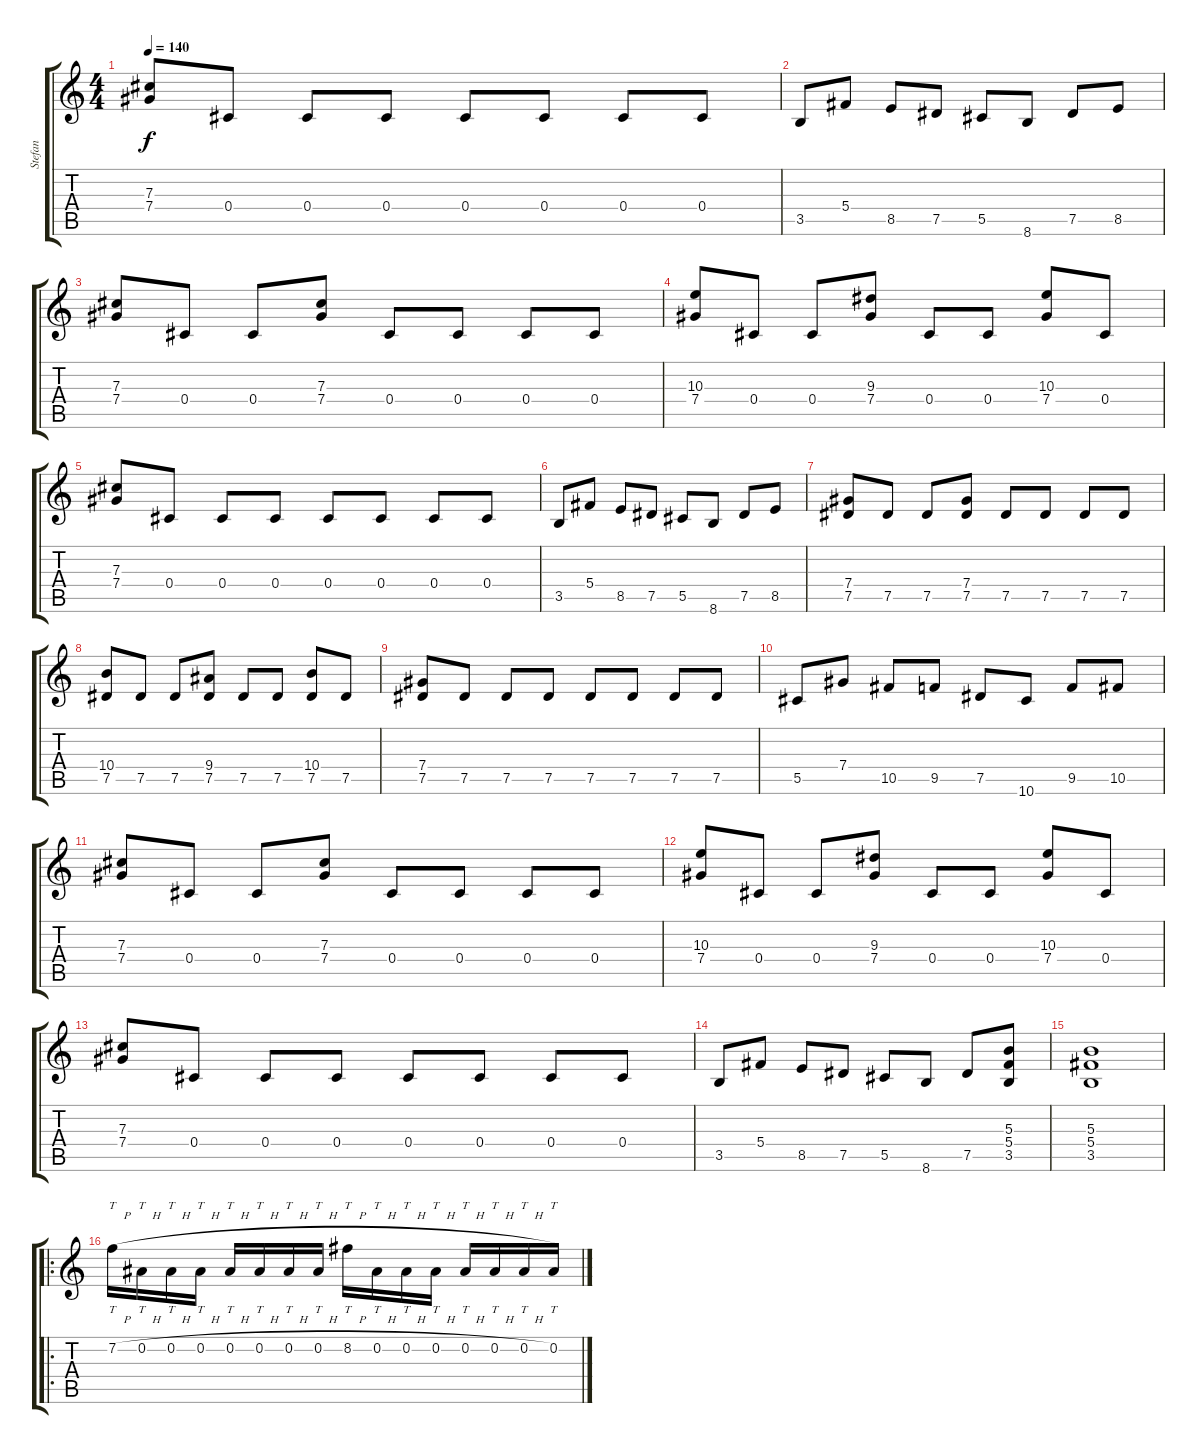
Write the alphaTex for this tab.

\track ("Stefan" "Stefan") {instrument distortionguitar}
\staff {score tabs}
\tuning (Eb4 Bb3 Gb3 Db3 Ab2 Eb2) {hide}
\ts (4 4)
\tempo 140
\clef g2
\ks c
(7.3 7.4).8{dy f} 0.4.8 0.4.8 0.4.8 0.4.8 0.4.8 0.4.8 0.4.8 |
3.5.8 5.4.8 8.5.8 7.5.8 5.5.8 8.6.8 7.5.8 8.5.8 |
(7.3 7.4).8 0.4.8 0.4.8 (7.3 7.4).8 0.4.8 0.4.8 0.4.8 0.4.8 |
(10.3 7.4).8 0.4.8 0.4.8 (9.3 7.4).8 0.4.8 0.4.8 (10.3 7.4).8 0.4.8 |
(7.3 7.4).8 0.4.8 0.4.8 0.4.8 0.4.8 0.4.8 0.4.8 0.4.8 |
3.5.8 5.4.8 8.5.8 7.5.8 5.5.8 8.6.8 7.5.8 8.5.8 |
(7.4 7.5).8 7.5.8 7.5.8 (7.4 7.5).8 7.5.8 7.5.8 7.5.8 7.5.8 |
(10.4 7.5).8 7.5.8 7.5.8 (9.4 7.5).8 7.5.8 7.5.8 (10.4 7.5).8 7.5.8 |
(7.4 7.5).8 7.5.8 7.5.8 7.5.8 7.5.8 7.5.8 7.5.8 7.5.8 |
5.5.8 7.4.8 10.5.8 9.5.8 7.5.8 10.6.8 9.5.8 10.5.8 |
(7.3 7.4).8 0.4.8 0.4.8 (7.3 7.4).8 0.4.8 0.4.8 0.4.8 0.4.8 |
(10.3 7.4).8 0.4.8 0.4.8 (9.3 7.4).8 0.4.8 0.4.8 (10.3 7.4).8 0.4.8 |
(7.3 7.4).8 0.4.8 0.4.8 0.4.8 0.4.8 0.4.8 0.4.8 0.4.8 |
3.5.8 5.4.8 8.5.8 7.5.8 5.5.8 8.6.8 7.5.8 (5.3 5.4 3.5).8 |
(5.3 5.4 3.5).1 |
\ro
7.2{h}.16{tt} 0.2{h}.16{tt} 0.2{h}.16{tt} 0.2{h}.16{tt} 0.2{h}.16{tt} 0.2{h}.16{tt} 0.2{h}.16{tt} 0.2{h}.16{tt} 8.2{h}.16{tt} 0.2{h}.16{tt} 0.2{h}.16{tt} 0.2{h}.16{tt} 0.2{h}.16{tt} 0.2{h}.16{tt} 0.2{h}.16{tt} 0.2.16{tt}
